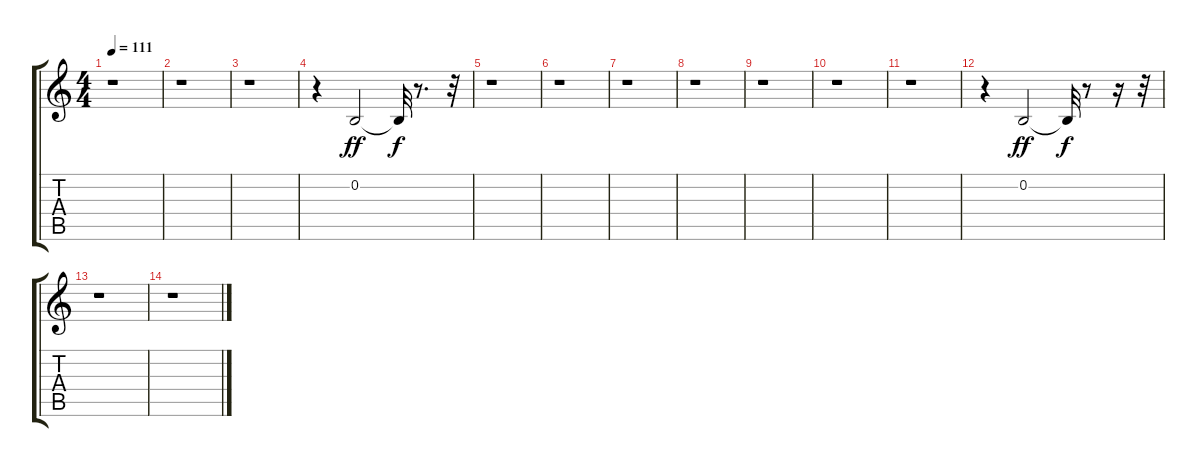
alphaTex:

\track "" {instrument synthstrings1}
\staff {score tabs}
\tuning (E4 B3 G3 D3 A2 E2) {hide}
\ts (4 4)
\tempo 111
\clef g2
\ks c
r.1{dy f} |
r.1 |
r.1 |
r.4 0.2.2{dy ff} 0.2{t}.32{dy f} r.8{d} r.32 |
r.1 |
r.1 |
r.1 |
r.1 |
r.1 |
r.1 |
r.1 |
r.4 0.2.2{dy ff} 0.2{t}.32{dy f} r.8 r.16 r.32 |
r.1 |
r.1
